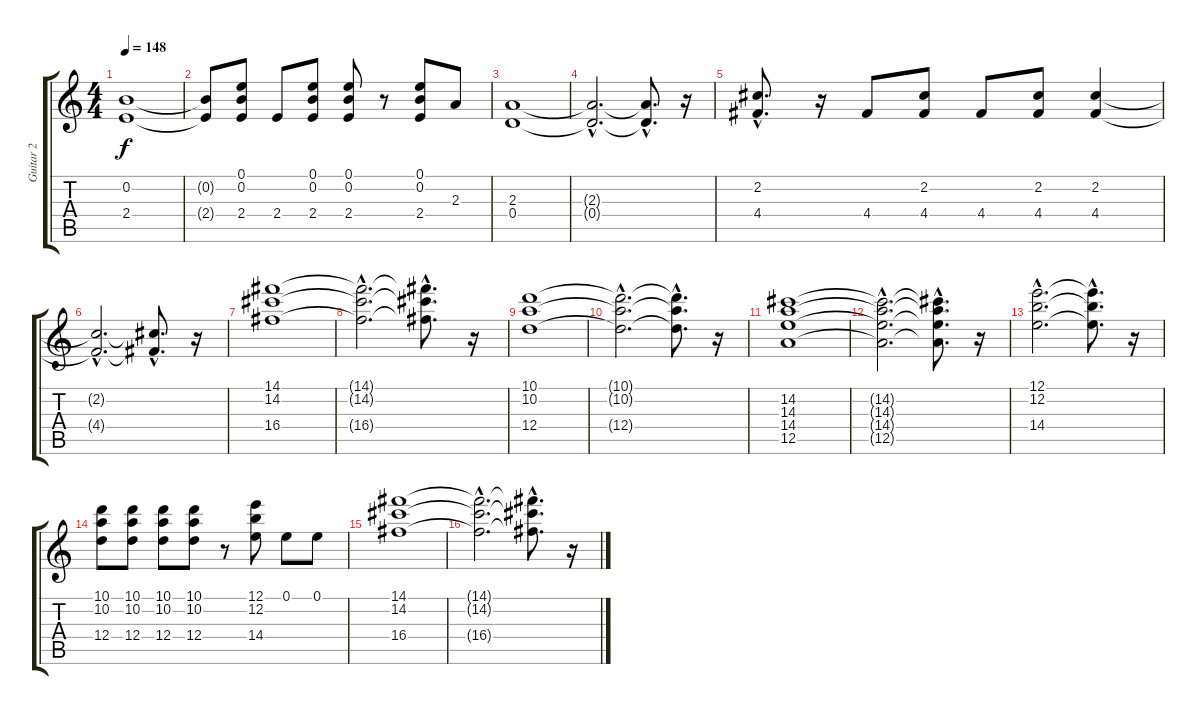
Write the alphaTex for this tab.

\track ("Guitar 2" "Guitar 2") {instrument overdrivenguitar}
\staff {score tabs}
\tuning (E4 B3 G3 D3 A2 E2) {hide}
\ts (4 4)
\tempo 148
\clef g2
\ks c
(0.2 2.4).1{dy f} |
(0.2{t} 2.4{t}).8 (0.1 0.2 2.4).8 2.4.8 (0.1 0.2 2.4).8 (0.1 0.2 2.4).8 r.8 (0.1 0.2 2.4).8 2.3.8 |
(2.3 0.4).1 |
(2.3{hac t} 0.4{hac t}).2{d} (2.3{hac t} 0.4{hac t}).8{d} r.16 |
(2.2{hac} 4.4{hac}).8{d} r.16 4.4.8 (2.2 4.4).8 4.4.8 (2.2 4.4).8 (2.2 4.4).4 |
(2.2{hac t} 4.4{hac t}).2{d} (2.2{hac t} 4.4{hac t}).8{d} r.16 |
(14.1 14.2 16.4).1 |
(14.1{hac t} 14.2{hac t} 16.4{hac t}).2{d} (14.1{hac t} 14.2{hac t} 16.4{hac t}).8{d} r.16 |
(10.1 10.2 12.4).1 |
(10.1{hac t} 10.2{hac t} 12.4{hac t}).2{d} (10.1{hac t} 10.2{hac t} 12.4{hac t}).8{d} r.16 |
(14.2 14.3 14.4 12.5).1 |
(14.2{hac t} 14.3{hac t} 14.4{hac t} 12.5{hac t}).2{d} (14.2{hac t} 14.3{hac t} 14.4{hac t} 12.5{hac t}).8{d} r.16 |
(12.1{hac} 12.2{hac} 14.4{hac}).2{d} (12.1{hac t} 12.2{hac t} 14.4{hac t}).8{d} r.16 |
(10.1 10.2 12.4).8 (10.1 10.2 12.4).8 (10.1 10.2 12.4).8 (10.1 10.2 12.4).8 r.8 (12.1 12.2 14.4).8 0.1.8 0.1.8 |
(14.1 14.2 16.4).1 |
(14.1{hac t} 14.2{hac t} 16.4{hac t}).2{d} (14.1{hac t} 14.2{hac t} 16.4{hac t}).8{d} r.16
